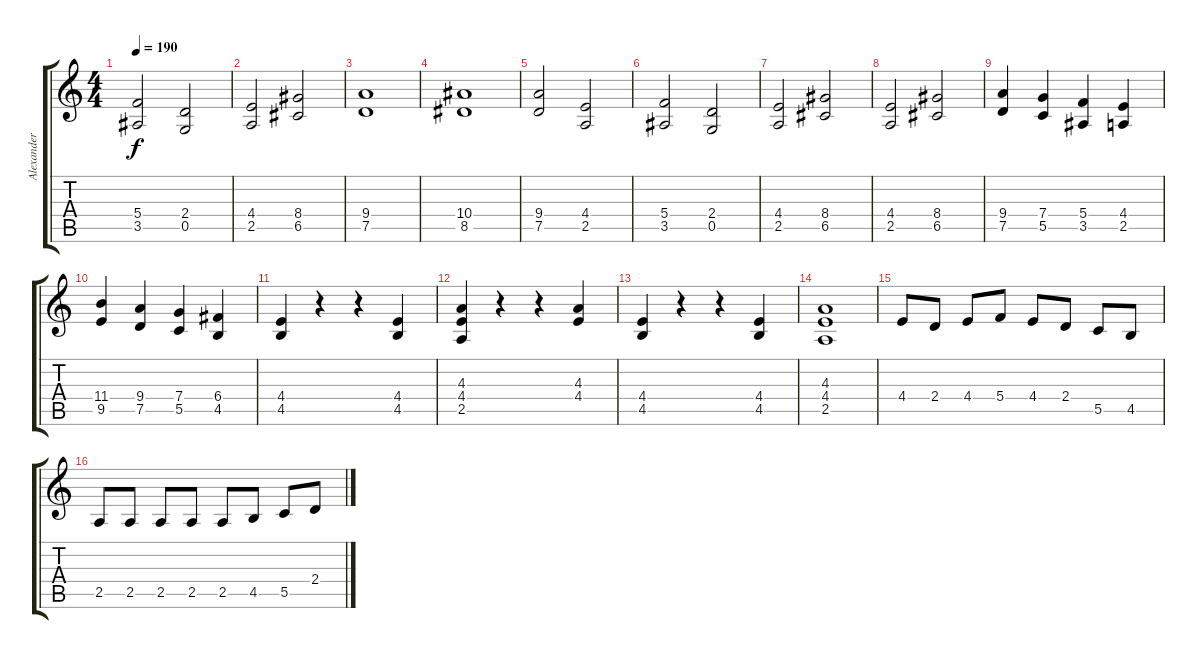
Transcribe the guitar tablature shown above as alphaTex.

\track ("Alexander" "Alexander") {instrument distortionguitar}
\staff {score tabs}
\tuning (D4 A3 F3 C3 G2 D2) {hide}
\ts (4 4)
\tempo 190
\clef g2
\ks c
(5.4 3.5).2{dy f} (2.4 0.5).2 |
(4.4 2.5).2 (8.4 6.5).2 |
(9.4 7.5).1 |
(10.4 8.5).1 |
(9.4 7.5).2 (4.4 2.5).2 |
(5.4 3.5).2 (2.4 0.5).2 |
(4.4 2.5).2 (8.4 6.5).2 |
(4.4 2.5).2 (8.4 6.5).2 |
(9.4 7.5).4 (7.4 5.5).4 (5.4 3.5).4 (4.4 2.5).4 |
(11.4 9.5).4 (9.4 7.5).4 (7.4 5.5).4 (6.4 4.5).4 |
(4.4 4.5).4 r.4 r.4 (4.4 4.5).4 |
(4.3 4.4 2.5).4 r.4 r.4 (4.3 4.4).4 |
(4.4 4.5).4 r.4 r.4 (4.4 4.5).4 |
(4.3 4.4 2.5).1 |
4.4.8 2.4.8 4.4.8 5.4.8 4.4.8 2.4.8 5.5.8 4.5.8 |
2.5.8 2.5.8 2.5.8 2.5.8 2.5.8 4.5.8 5.5.8 2.4.8
